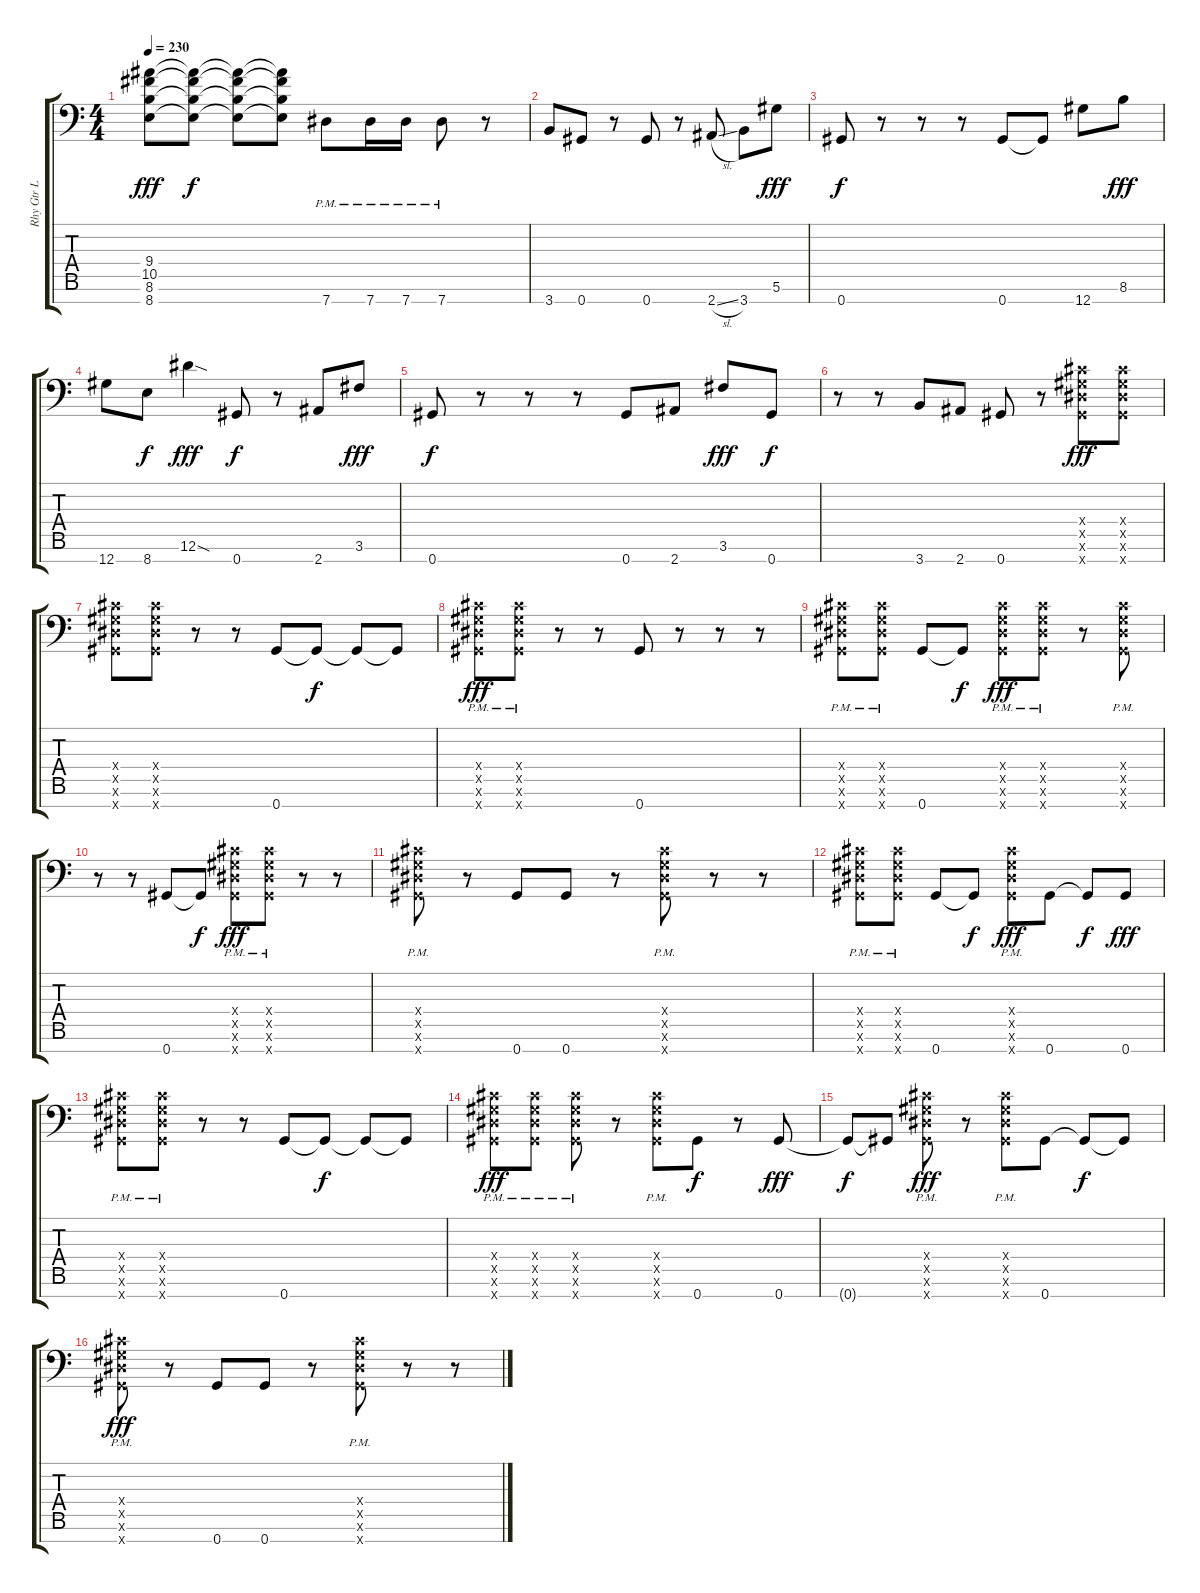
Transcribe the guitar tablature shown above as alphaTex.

\track ("Rhy Gtr L" "Rhy Gtr L") {instrument overdrivenguitar}
\staff {score tabs}
\tuning (Db4 Ab3 Eb3 Db3 Ab2 Eb2 Ab1) {hide}
\ts (4 4)
\tempo 230
\clef f4
\ks c
(9.4 10.5 8.6 8.7).8{dy fff} (9.4{t} 10.5{t} 8.6{t} 8.7{t}).8{dy f} (9.4{t} 10.5{t} 8.6{t} 8.7{t}).8 (9.4{t} 10.5{t} 8.6{t} 8.7{t}).8 7.7{pm}.8 7.7{pm}.16 7.7{pm}.16 7.7{pm}.8 r.8 |
3.7.8 0.7.8 r.8 0.7.8 r.8 2.7{sl}.8 3.7.8 5.6.8{dy fff} |
0.7.8{dy f} r.8 r.8 r.8 0.7.8 0.7{t}.8 12.7.8 8.6.8{dy fff} |
12.7.8 8.7.8{dy f} 12.6{sod}.4{dy fff} 0.7.8{dy f} r.8 2.7.8 3.6.8{dy fff} |
0.7.8{dy f} r.8 r.8 r.8 0.7.8 2.7.8 3.6.8{dy fff} 0.7.8{dy f} |
r.8 r.8 3.7.8 2.7.8 0.7.8 r.8 (0.4{x} 0.5{x} 0.6{x} 0.7{x}).8{dy fff} (0.4{x} 0.5{x} 0.6{x} 0.7{x}).8 |
(0.4{x} 0.5{x} 0.6{x} 0.7{x}).8 (0.4{x} 0.5{x} 0.6{x} 0.7{x}).8 r.8 r.8 0.7.8 0.7{t}.8{dy f} 0.7{t}.8 0.7{t}.8 |
(0.4{x} 0.5{x} 0.6{x} 0.7{pm x}).8{dy fff} (0.4{x} 0.5{x} 0.6{x} 0.7{pm x}).8 r.8 r.8 0.7.8 r.8 r.8 r.8 |
(0.4{x} 0.5{x} 0.6{x} 0.7{pm x}).8 (0.4{x} 0.5{x} 0.6{x} 0.7{pm x}).8 0.7.8 0.7{t}.8{dy f} (0.4{x} 0.5{x} 0.6{x} 0.7{pm x}).8{dy fff} (0.4{x} 0.5{x} 0.6{x} 0.7{pm x}).8 r.8 (0.4{x} 0.5{x} 0.6{x} 0.7{pm x}).8 |
r.8 r.8 0.7.8 0.7{t}.8{dy f} (0.4{x} 0.5{x} 0.6{x} 0.7{pm x}).8{dy fff} (0.4{x} 0.5{x} 0.6{x} 0.7{pm x}).8 r.8 r.8 |
(0.4{x} 0.5{x} 0.6{x} 0.7{pm x}).8 r.8 0.7.8 0.7.8 r.8 (0.4{x} 0.5{x} 0.6{x} 0.7{pm x}).8 r.8 r.8 |
(0.4{x} 0.5{x} 0.6{x} 0.7{pm x}).8 (0.4{x} 0.5{x} 0.6{x} 0.7{pm x}).8 0.7.8 0.7{t}.8{dy f} (0.4{x} 0.5{x} 0.6{x} 0.7{pm x}).8{dy fff} 0.7.8 0.7{t}.8{dy f} 0.7.8{dy fff} |
(0.4{x} 0.5{x} 0.6{x} 0.7{pm x}).8 (0.4{x} 0.5{x} 0.6{x} 0.7{pm x}).8 r.8 r.8 0.7.8 0.7{t}.8{dy f} 0.7{t}.8 0.7{t}.8 |
(0.4{x} 0.5{x} 0.6{x} 0.7{pm x}).8{dy fff} (0.4{x} 0.5{x} 0.6{x} 0.7{pm x}).8 (0.4{x} 0.5{x} 0.6{x} 0.7{pm x}).8 r.8 (0.4{x} 0.5{x} 0.6{x} 0.7{pm x}).8 0.7.8{dy f} r.8 0.7.8{dy fff} |
0.7{t}.8{dy f} 0.7{t}.8 (0.4{x} 0.5{x} 0.6{x} 0.7{pm x}).8{dy fff} r.8 (0.4{x} 0.5{x} 0.6{x} 0.7{pm x}).8 0.7.8 0.7{t}.8{dy f} 0.7{t}.8 |
(0.4{x} 0.5{x} 0.6{x} 0.7{pm x}).8{dy fff} r.8 0.7.8 0.7.8 r.8 (0.4{x} 0.5{x} 0.6{x} 0.7{pm x}).8 r.8 r.8
